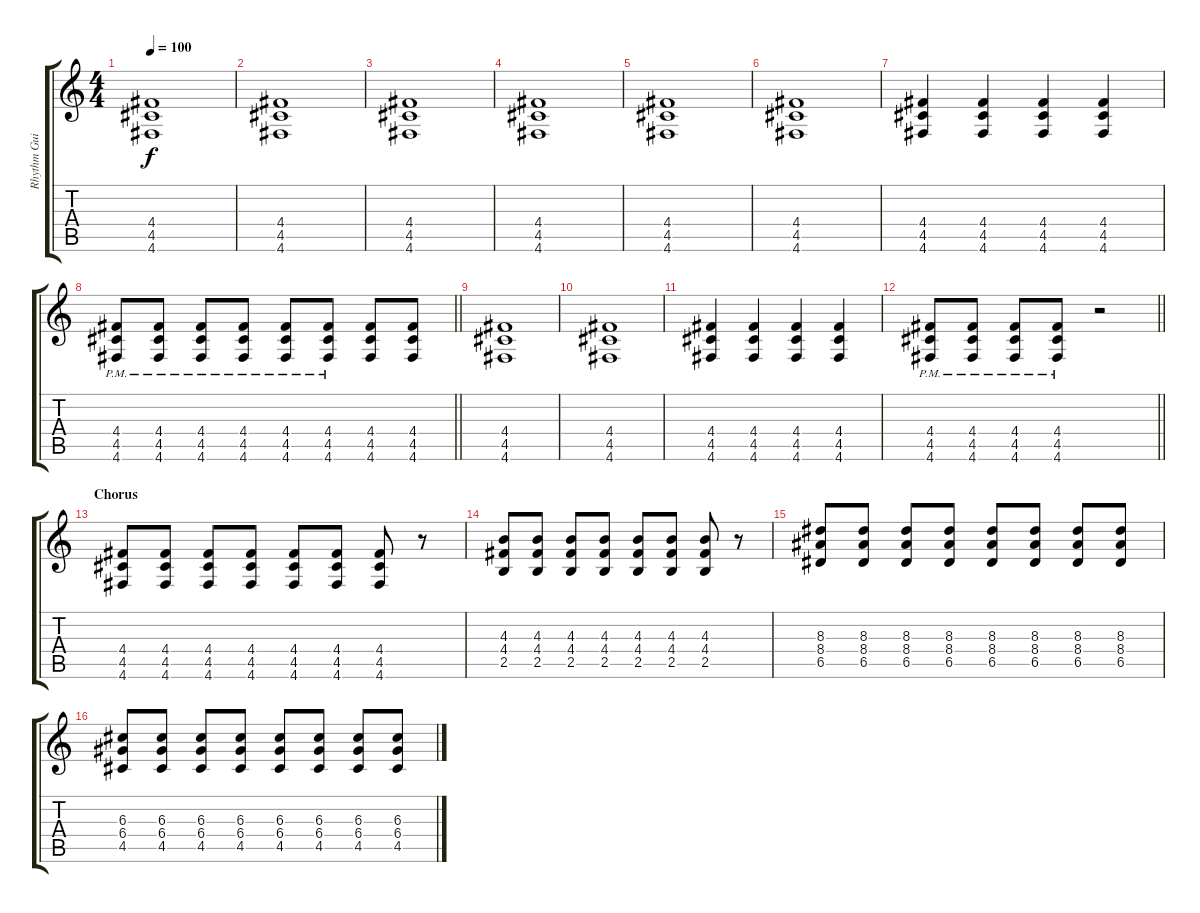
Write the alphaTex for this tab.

\track ("Rhythm Guitar" "Rhythm Gui") {instrument overdrivenguitar}
\staff {score tabs}
\tuning (E4 B3 G3 D3 A2 D2) {hide}
\ts (4 4)
\tempo 100
\clef g2
\ks c
(4.4 4.5 4.6).1{dy f} |
(4.4 4.5 4.6).1 |
(4.4 4.5 4.6).1 |
(4.4 4.5 4.6).1 |
(4.4 4.5 4.6).1 |
(4.4 4.5 4.6).1 |
(4.4 4.5 4.6).4 (4.4 4.5 4.6).4 (4.4 4.5 4.6).4 (4.4 4.5 4.6).4 |
\barLineRight lightlight
(4.4{pm} 4.5{pm} 4.6{pm}).8 (4.4{pm} 4.5{pm} 4.6{pm}).8 (4.4{pm} 4.5{pm} 4.6{pm}).8 (4.4{pm} 4.5{pm} 4.6{pm}).8 (4.4{pm} 4.5{pm} 4.6{pm}).8 (4.4{pm} 4.5{pm} 4.6{pm}).8 (4.4 4.5 4.6).8 (4.4 4.5 4.6).8 |
(4.4 4.5 4.6).1 |
(4.4 4.5 4.6).1 |
(4.4 4.5 4.6).4 (4.4 4.5 4.6).4 (4.4 4.5 4.6).4 (4.4 4.5 4.6).4 |
\barLineRight lightlight
(4.4{pm} 4.5{pm} 4.6{pm}).8 (4.4{pm} 4.5{pm} 4.6{pm}).8 (4.4{pm} 4.5{pm} 4.6{pm}).8 (4.4{pm} 4.5{pm} 4.6{pm}).8 r.2 |
\section ("" "Chorus")
(4.4 4.5 4.6).8 (4.4 4.5 4.6).8 (4.4 4.5 4.6).8 (4.4 4.5 4.6).8 (4.4 4.5 4.6).8 (4.4 4.5 4.6).8 (4.4 4.5 4.6).8 r.8 |
(4.3 4.4 2.5).8 (4.3 4.4 2.5).8 (4.3 4.4 2.5).8 (4.3 4.4 2.5).8 (4.3 4.4 2.5).8 (4.3 4.4 2.5).8 (4.3 4.4 2.5).8 r.8 |
(8.3 8.4 6.5).8 (8.3 8.4 6.5).8 (8.3 8.4 6.5).8 (8.3 8.4 6.5).8 (8.3 8.4 6.5).8 (8.3 8.4 6.5).8 (8.3 8.4 6.5).8 (8.3 8.4 6.5).8 |
(6.3 6.4 4.5).8 (6.3 6.4 4.5).8 (6.3 6.4 4.5).8 (6.3 6.4 4.5).8 (6.3 6.4 4.5).8 (6.3 6.4 4.5).8 (6.3 6.4 4.5).8 (6.3 6.4 4.5).8
